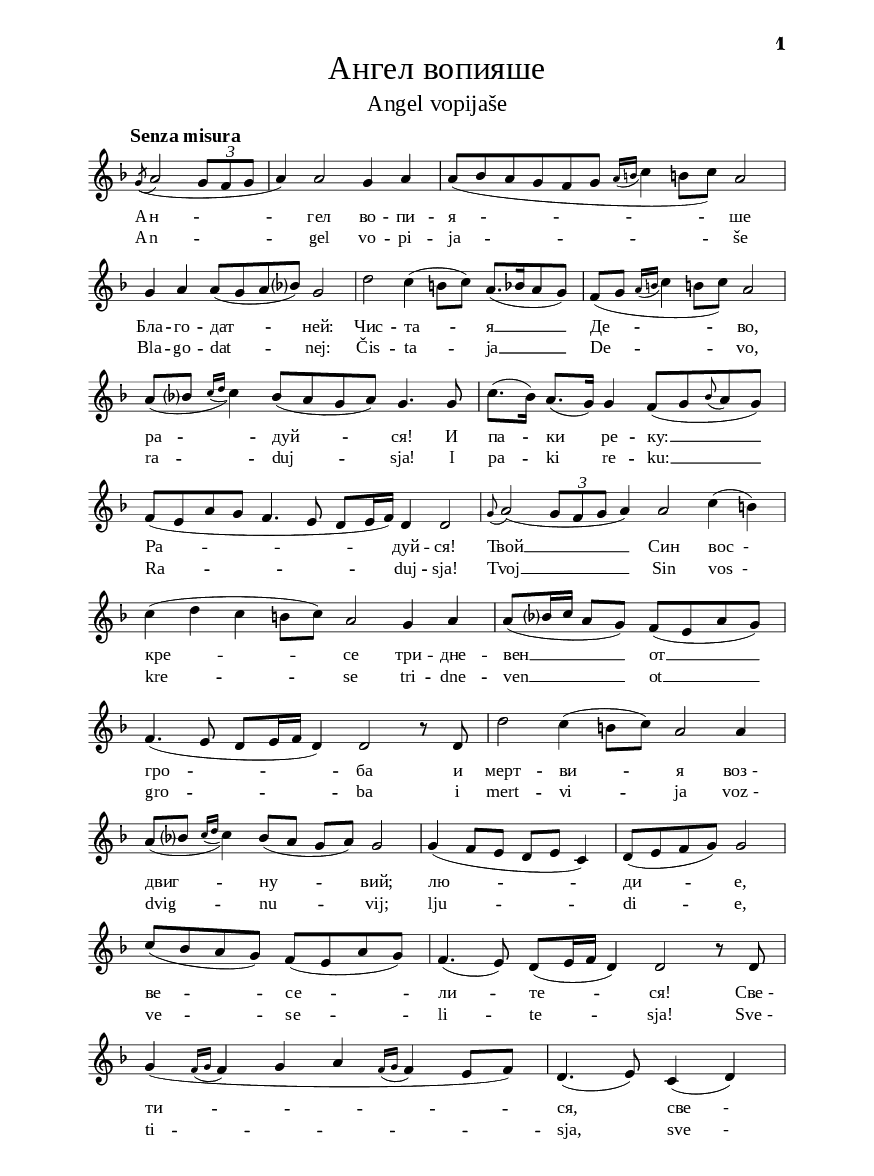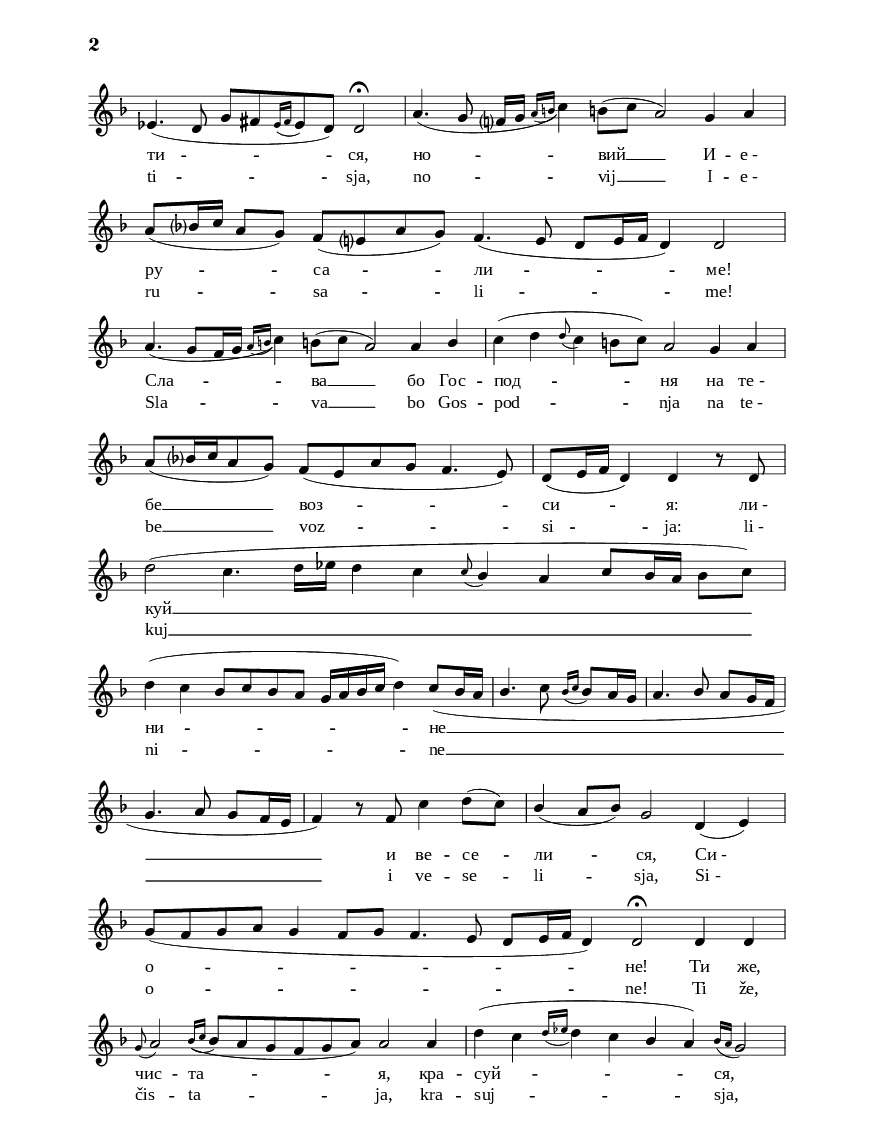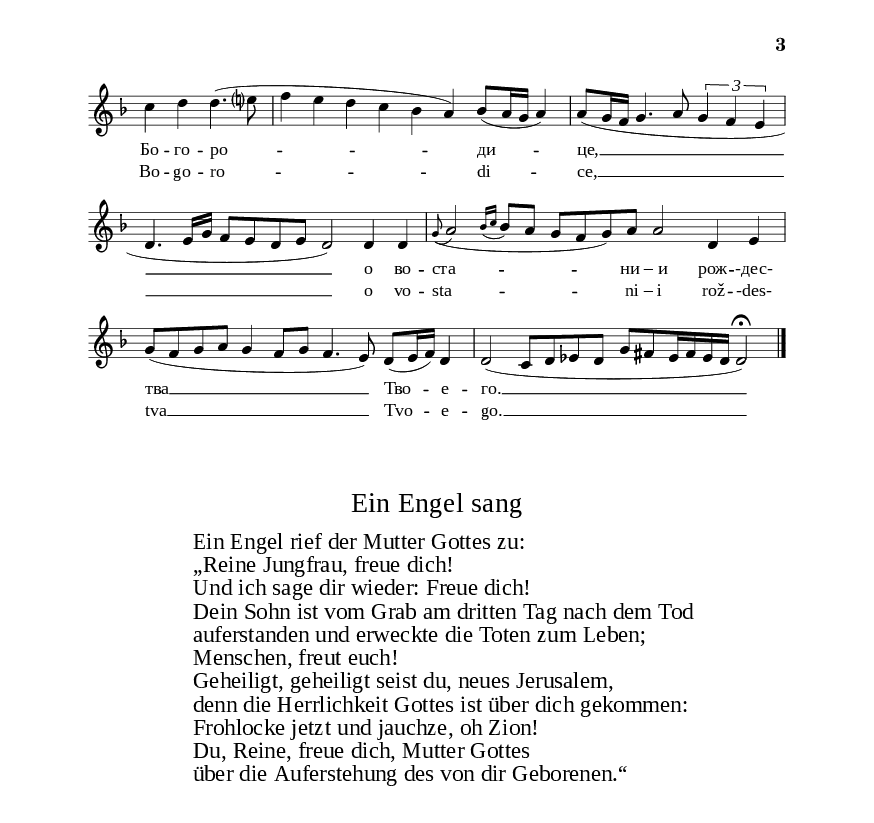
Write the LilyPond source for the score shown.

\version "2.24.3"

% include paper part and global functions
\include "include/globals.ily"

\bookpart {
  \label #'ref064
  \tocItem \markup "Ангел вопияше –  Angel vopijaše"
  \include "include/bookpart-paper.ily"
  \score {
    \include "include/score-layout.ily"

    \new Voice \relative c' {
      \clef treble
      \key d \minor
      \tempo "Senza misura"
      \autoBeamOff
      \omit Score.TimeSignature
      \cadenzaOn % allows custom bar lines


      \acciaccatura g'8 (a2 \tuplet 3/2 { g8 [f g] } \bar "|"
      a4) a2 g4 a4 \bar "|"
      \slurDown a8( [bes a g f g] \acciaccatura { a16 [b] } c4 b!8 [c]) a2 \bar "|" \break

      \slurNeutral g4 a a8 ([g a bes?]) g2 \bar "|"
      d'2 c4 (b8 [c]) a8. ([bes16 a8 g]) \bar "|"
      \slurDown f8([ g] \acciaccatura { a16 [b] } c4 b!8[ c]) a2 \bar "|"  \break

      a8( [bes?] \acciaccatura { c16 [d] } c4) bes8( [a g a]) g4. g8 \bar "|"
      \slurNeutral c8.( [bes16]) a8.( [g16]) g4 f8( [g \appoggiatura bes a g]) \bar "|"  \break

      f8( [e a g] f4. e8 d [e16 f]) d4 d2 \bar "|"
      \appoggiatura g8  a2( \tuplet 3/2 { g8 [f g] } a4) a2 c4( b) \bar "|"  \break

      \stemNeutral c4( d  c b!8 [c]) a2 g4 a \bar "|"
      \stemUp a8( [bes?16 c] a8 [g]) f( [e a g]) \bar "|"  \break

      f4.( e8 d[ e16 f] d4) d2 r8 d \bar "|"
      \stemNeutral d'2 c4( b!8[ c]) a2 a4 \bar "|"  \break

      \slurDown a8([bes?] \acciaccatura { c16 [d] } c4) bes8( [a] g [a]) g2 \bar "|"
      g4( f8 [e] d [e] c4) \bar "|"
      d8([ e f g]) g2 \bar "|"  \break

      c8([ bes a g]) f([ e a g]) \bar "|"
      f4.( e8) d([ e16 f] d4) d2 r8 d \bar "|"  \break


      g4( \acciaccatura { f16 [g] } f4 g a \acciaccatura { f16 [g] } f4 e8[  f]) \bar "|"
      d4.( e8) c4( d) \bar "|"  \break

      ees4.( d8 g8[ fis \acciaccatura { ees16 [fis] }  ees8 d]) d2\fermata \bar "|"
      a'4.( g8 f?16[ g] \acciaccatura { a16 [b] } c4) \slurNeutral b!8([ c] a2) g4 a4 \bar "|"  \break

      \stemUp a8([ bes?16 c] a8  [g]) f8([ e? a g]) f4.( e8 d[ e16 f] d4) d2 \bar "|"  \break

      \stemNeutral \slurDown a'4.( g8[ f16 g] \acciaccatura { a16 [b!] } c4) \slurNeutral b!8([ c]  a2)  a4 \stemUp b \bar "|"
      \stemNeutral c4( d \appoggiatura d8 c4 b!8[ c]) a2 g4 a \bar "|"  \break

      a8([ bes?16 c a8 g]) f([ e a g] f4. e8) \bar "|"
      d8([ e16 f] d4) d r8 d \bar "|"  \break

      d'2( c4. d16[ ees] d4 c \appoggiatura c8 \stemUp bes4 a c8[ bes16 a]  \stemNeutral bes8[ c]) \bar "|"  \break

      d4( c \stemUp bes8[ c bes a] g16[ a bes c] \stemNeutral d4) \stemUp \slurDown c8([ bes16 a] \bar "|" \noBreak
      bes4. \stemNeutral c8 \acciaccatura { bes16 [c] } \stemUp bes8[ a16 g]  \bar "|" \noBreak
      a4. bes8 a[ g16 f] \bar "|" \break

      g4. a8 g8[ f16 e] \bar "|"
      f4) r8 f\stemNeutral \slurNeutral c'4 d8([ c])  \bar "|"
      \stemUp bes4( a8[ bes]) g2 d4( e)  \bar "|" \break

      g8([ f g a] g4 f8[ g] f4. e8 d8[ e16 f] d4) d2\fermata d4 d  \bar "|" \break

      \appoggiatura g8 a2 \acciaccatura { bes16([ c] } bes8[ a g f g a]) a2 a4 \bar "|"
      \stemNeutral d4( c \acciaccatura { d16[ ees!]} d4 c \stemUp bes a) \acciaccatura { bes16[ a] } g2 \bar "|" \break

      \stemNeutral c4 d d4.( e?8 \bar "|" \noBreak
      f4 e d c bes a) bes8([ a16 g] a4) \bar "|" \noBreak
      a8([ g16 f] g4. a8 \tuplet 3/2 { g4 f e } \bar "|" \break

      d4. e16[ g] f8[ e d e] d2) d4 d \bar "|" \noBreak
      \appoggiatura g8( a2 \acciaccatura { bes16[ c] } bes8[ a] g8[ f g) a] a2 d,4 e \bar "|" \break

      g8([ f g a] g4 f8[ g] f4. e8) d([ e16 f)] d4 \bar "|" \noBreak
      d2( c8[  d ees! d] g8[ fis! es16 fis  ees d] d2)\fermata \bar "|."
    }

    \addlyrics {
      Ан -- гел во -- пи -- я -- -- -- ше
      Бла -- го -- дат -- ней: Чис -- та -- я __ Де -- во,
      ра -- дуй -- ся! И па -- ки ре -- ку: __
      Ра -- -- дуй -- ся! Твой __ Син "вос  -"
      кре -- -- се три -- дне -- вен __  от __
      гро -- ба и мерт -- ви -- я "воз -"
      двиг -- ну -- вий; лю -- -- ди -- е,
      ве -- се -- ли -- те -- ся! "Све -"
      ти -- -- -- -- -- -- ся, "све       -"
      ти --  -- ся, но -- -- вий __ И -- "е -"
      ру -- -- са -- ли -- -- -- ме!
      Сла -- ва __ бо Гос -- под -- ня на "те -"
      бе __ воз -- -- си -- я: "ли -"
      куй __ ни -- -- не __
      и ве -- се -- ли -- ся, "Си -"
      о -- -- -- -- -- -- не! Ти же,
      чис -- та -- я, кра -- суй -- -- ся,
      Бо -- го -- ро -- -- -- ди -- це, __
      о во -- ста -- "ни – и      " рож -- "-дес-"
      тва __ Тво -- е -- го. __
    }


    \addlyrics {
      An -- gel vo -- pi -- ja -- -- -- še
      Bla -- go -- dat -- nej: Čis -- ta -- ja __ De -- vo,
      ra -- duj -- sja! I pa -- ki re -- ku: __
      Ra -- -- duj -- sja! Tvoj __ Sin "vos  -"
      kre -- -- se tri -- dne -- ven __  ot __
      gro -- ba i mert -- vi -- ja "voz -"
      dvig -- nu -- vij; lju -- -- di -- e,
      ve -- se -- li -- te -- sja! "Sve -"
      ti -- -- -- -- -- -- sja, "sve       -"
      ti --  -- sja, no -- -- vij __ I -- "e -"
      ru -- -- sa -- li -- -- -- me!
      Sla -- va __ bo Gos -- pod -- nja na "te -"
      be __ voz -- -- si -- ja: "li -"
      kuj __ ni -- -- ne __
      i ve -- se -- li -- sja, "Si -"
      o -- -- -- -- -- -- ne! Ti že,
      čis -- ta -- ja, kra -- suj -- -- sja,
      Bo -- go -- ro -- -- -- di -- ce, __
      o vo -- sta -- "ni – i      " rož -- "-des-"
      tva __ Tvo -- e -- go. __
    }
    \header {
      title = \titleFunc "Ангел вопияше" "Angel vopijaše"
    }

    \midi{}

  } % score

  \markup \vspace #3

  % include foreign translation(s) of the song
  \version "2.24.4"

\markup \fill-line { \fontsize #deTitleFontSize "Ein Engel sang" }
\markup \null
\markup \null
\markup \abs-fontsize #11 {
  \fill-line {
    \override #`(baseline-skip . ,deCoupletBaselineSkip)

    \column {

      \line { " "Ein Engel rief der Mutter Gottes zu:}

      \line { " "„Reine Jungfrau, freue dich! }

      \line { " " Und ich sage dir wieder: Freue dich! }

      \line { " "Dein Sohn ist vom Grab am dritten Tag nach dem Tod}

      \line { " "auferstanden und erweckte die Toten zum Leben;}

      \line { " "Menschen, freut euch!}

      \line { " "Geheiligt, geheiligt seist du, neues Jerusalem, }

      \line { " "denn die Herrlichkeit Gottes ist über dich gekommen: }

      \line { " "Frohlocke jetzt und jauchze, oh Zion!}

      \line { " "Du, Reine, freue dich, Mutter Gottes}

      \line { " "über die Auferstehung des von dir Geborenen.“}


    }
  }
}


} % bookpart
